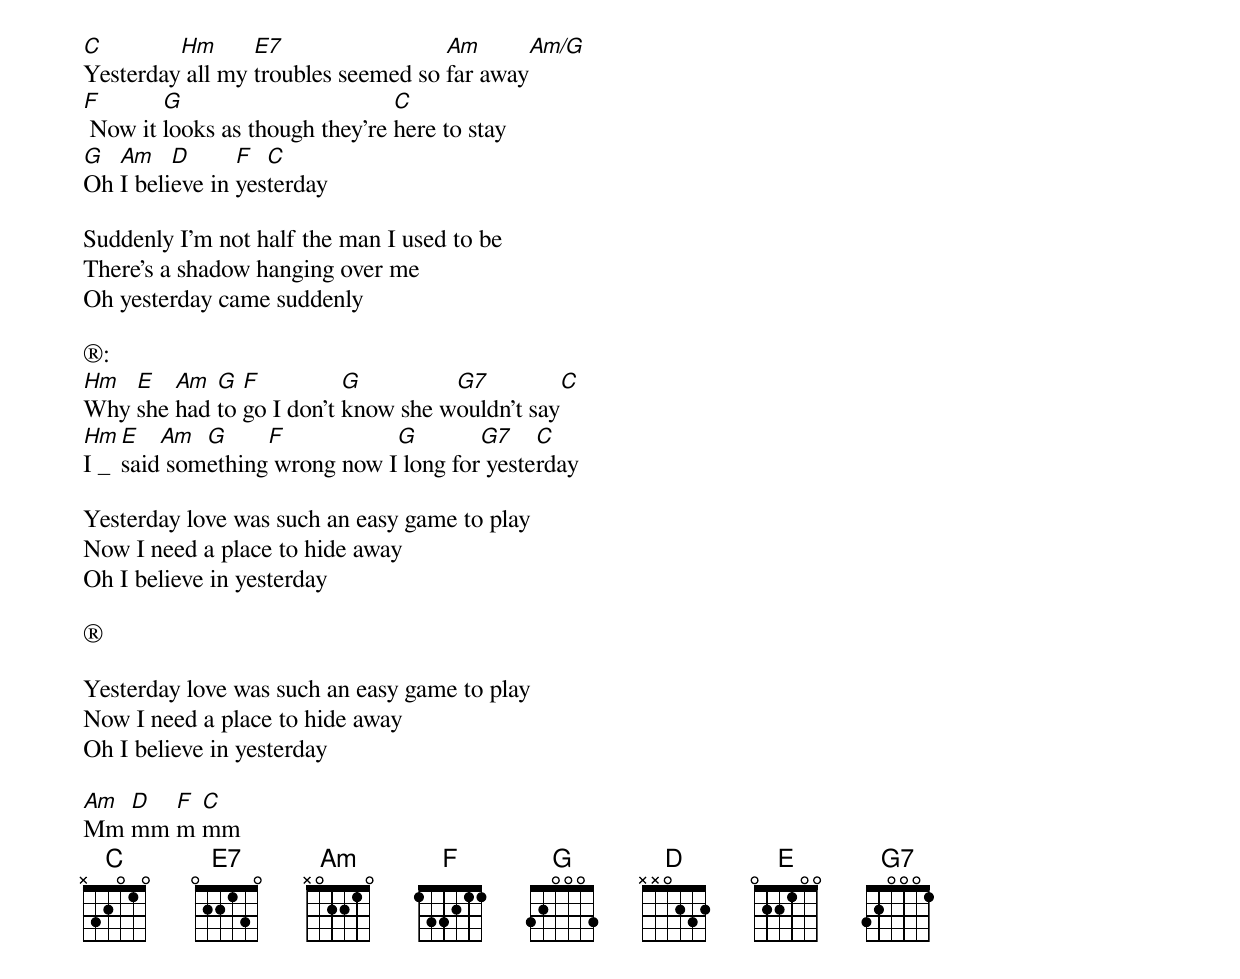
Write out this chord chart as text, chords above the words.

C        Hm      E7                 Am      Am/G
Yesterday all my troubles seemed so far away
F       G                       C
 Now it looks as though they're here to stay
G  Am    D      F  C
Oh I believe in yesterday

Suddenly I'm not half the man I used to be
There's a shadow hanging over me
Oh yesterday came suddenly

®:
Hm  E   Am  G  F          G         G7         C
Why she had to go I don't know she wouldn't say
Hm E   Am  G     F           G        G7    C
I _said something wrong now I long for yesterday

Yesterday love was such an easy game to play
Now I need a place to hide away
Oh I believe in yesterday

®

Yesterday love was such an easy game to play
Now I need a place to hide away
Oh I believe in yesterday

Am D  F C
Mm mm m mm
